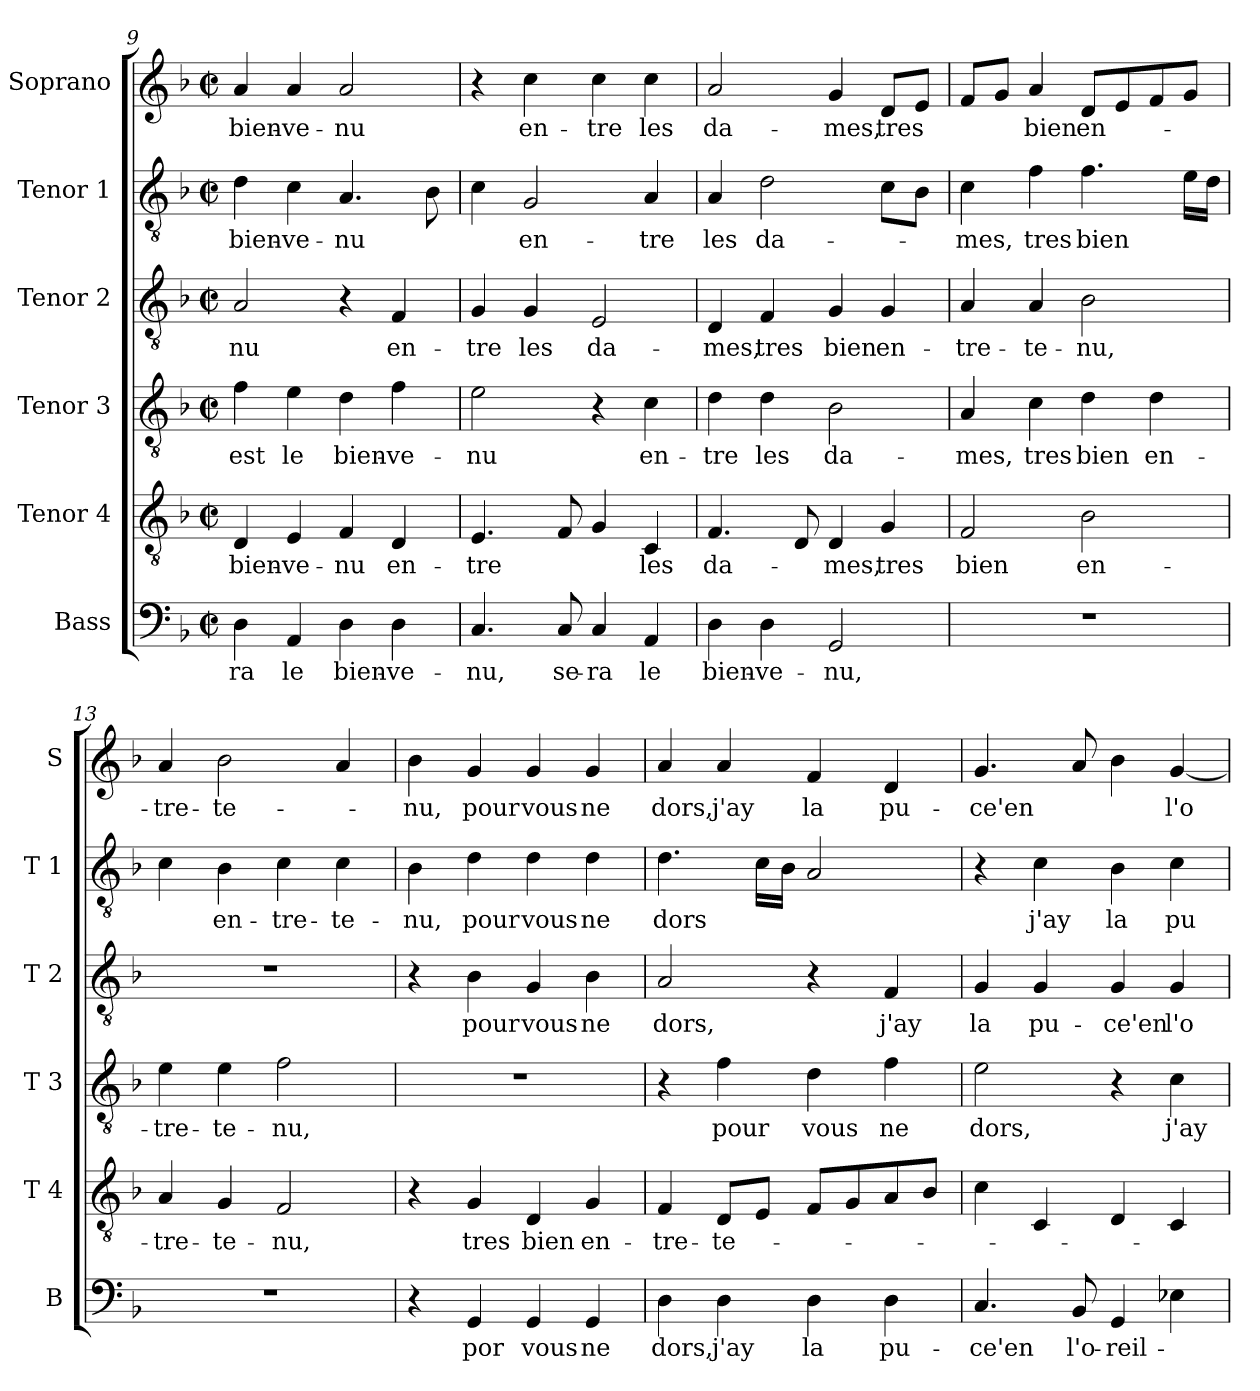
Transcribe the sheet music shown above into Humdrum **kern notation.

**kern	**text	**kern	**text	**kern	**text	**kern	**text	**kern	**text	**kern	**text
*part6	*part6	*part5	*part5	*part4	*part4	*part3	*part3	*part2	*part2	*part1	*part1
*staff6	*staff6	*staff5	*staff5	*staff4	*staff4	*staff3	*staff3	*staff2	*staff2	*staff1	*staff1
*I"Bass	*	*I"Tenor 4	*	*I"Tenor 3	*	*I"Tenor 2	*	*I"Tenor 1	*	*I"Soprano	*
*I'B	*	*I'T 4	*	*I'T 3	*	*I'T 2	*	*I'T 1	*	*I'S	*
*clefF4	*	*clefGv2	*	*clefGv2	*	*clefGv2	*	*clefGv2	*	*clefG2	*
*k[b-]	*	*k[b-]	*	*k[b-]	*	*k[b-]	*	*k[b-]	*	*k[b-]	*
*F:	*	*F:	*	*F:	*	*F:	*	*F:	*	*F:	*
*M2/2	*	*M2/2	*	*M2/2	*	*M2/2	*	*M2/2	*	*M2/2	*
*met(c|)	*	*met(c|)	*	*met(c|)	*	*met(c|)	*	*met(c|)	*	*met(c|)	*
=9	=9	=9	=9	=9	=9	=9	=9	=9	=9	=9	=9
4D\	-ra	4D/	bien-	4f\	est	2A/	-nu	4d\	bien-	4a/	bien-
4AA/	le	4E/	-ve-	4e\	le	.	.	4c\	-ve-	4a/	-ve-
4D\	bien-	4F/	-nu	4d\	bien-	4r	.	4.A/	-nu	2a/	-nu
4D\	-ve-	4D/	en-	4f\	-ve-	4F/	en-	.	.	.	.
.	.	.	.	.	.	.	.	8B-\	.	.	.
=10	=10	=10	=10	=10	=10	=10	=10	=10	=10	=10	=10
4.C/	-nu,	4.E/	-tre	2e\	-nu	4G/	-tre	4c\	.	4r	.
.	.	.	.	.	.	4G/	les	2G/	en-	4cc\	en-
8C/	se-	8F/	.	.	.	.	.	.	.	.	.
4C/	-ra	4G/	.	4r	.	2E/	da-	.	.	4cc\	-tre
4AA/	le	4C/	les	4c\	en-	.	.	4A/	-tre	4cc\	les
=11	=11	=11	=11	=11	=11	=11	=11	=11	=11	=11	=11
4D\	bien-	4.F/	da-	4d\	-tre	4D/	-mes,	4A/	les	2a/	da-
4D\	-ve-	.	.	4d\	les	4F/	tres	2d\	da-	.	.
.	.	8D/	.	.	.	.	.	.	.	.	.
2GG/	-nu,	4D/	-mes,	2B-\	da-	4G/	bien	.	.	4g/	-mes,
.	.	4G/	tres	.	.	4G/	en-	8c\L	.	8d/L	tres
.	.	.	.	.	.	.	.	8B-\J	.	8e/J	.
!!LO:PB:g=z
=12	=12	=12	=12	=12	=12	=12	=12	=12	=12	=12	=12
1r	.	2F/	bien	4A/	-mes,	4A/	-tre-	4c\	-mes,	8f/L	.
.	.	.	.	.	.	.	.	.	.	8g/J	.
.	.	.	.	4c\	tres	4A/	-te-	4f\	tres	4a/	bien
.	.	2B-\	en-	4d\	bien	2B-\	-nu,	4.f\	bien	8d/L	en-
.	.	.	.	.	.	.	.	.	.	8e/	.
.	.	.	.	4d\	en-	.	.	.	.	8f/	.
.	.	.	.	.	.	.	.	16e\LL	.	8g/J	.
.	.	.	.	.	.	.	.	16d\JJ	.	.	.
=13	=13	=13	=13	=13	=13	=13	=13	=13	=13	=13	=13
1r	.	4A/	-tre-	4e\	-tre-	1r	.	4c\	.	4a/	-tre-
.	.	4G/	-te-	4e\	-te-	.	.	4B-\	en-	2b-\	-te-
.	.	2F/	-nu,	2f\	-nu,	.	.	4c\	-tre-	.	.
.	.	.	.	.	.	.	.	4c\	-te-	4a/	.
=14	=14	=14	=14	=14	=14	=14	=14	=14	=14	=14	=14
4r	.	4r	.	1r	.	4r	.	4B-\	-nu,	4b-\	-nu,
4GG/	por	4G/	tres	.	.	4B-\	pour	4d\	pour	4g/	pour
4GG/	vous	4D/	bien	.	.	4G/	vous	4d\	vous	4g/	vous
4GG/	ne	4G/	en-	.	.	4B-\	ne	4d\	ne	4g/	ne
=15	=15	=15	=15	=15	=15	=15	=15	=15	=15	=15	=15
4D\	dors,	4F/	-tre-	4r	.	2A/	dors,	4.d\	dors	4a/	dors,
4D\	j'ay	8D/L	-te-	4f\	pour	.	.	.	.	4a/	j'ay
.	.	8E/J	.	.	.	.	.	16c\LL	.	.	.
.	.	.	.	.	.	.	.	16B-\JJ	.	.	.
4D\	la	8F/L	.	4d\	vous	4r	.	2A/	.	4f/	la
.	.	8G/	.	.	.	.	.	.	.	.	.
4D\	pu-	8A/	.	4f\	ne	4F/	j'ay	.	.	4d/	pu-
.	.	8B-/J	.	.	.	.	.	.	.	.	.
=16	=16	=16	=16	=16	=16	=16	=16	=16	=16	=16	=16
4.C/	-ce'en	4c\	.	2e\	dors,	4G/	la	4r	.	4.g/	-ce'en
.	.	4C/	.	.	.	4G/	pu-	4c\	j'ay	.	.
8BB-/	l'o-	.	.	.	.	.	.	.	.	8a/	.
4GG/	-reil-	4D/	.	4r	.	4G/	-ce'en	4B-\	la	4b-\	.
4E-X\	.	4C/	.	4c\	j'ay	4G/	l'o-	4c\	pu-	[4g/	l'o-
=	=	=	=	=	=	=	=	=	=	=	=
*-	*-	*-	*-	*-	*-	*-	*-	*-	*-	*-	*-
